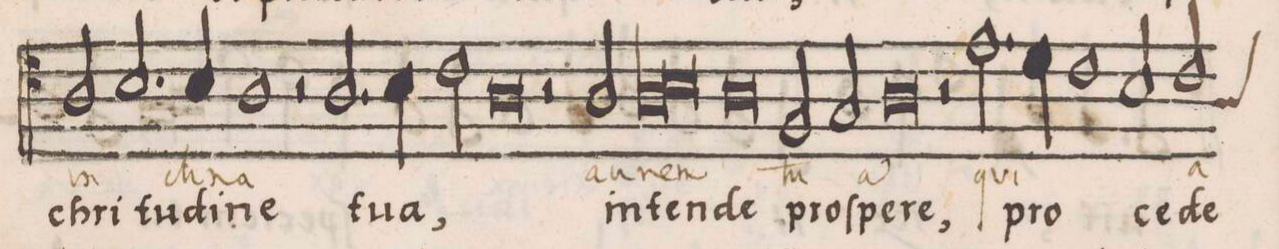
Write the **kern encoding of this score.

**kern	**text	**text
*I"ALTVS	*	*
*clefC4	*	*
*k[]	*	*
*met(c)	*	*
*M2/1	*	*
2A/	-chri-	in-
=54	=54	=54
2.B/	-tu-	.
4B/	-di-	-cli-
1A	-ne	-na
=55	=55	=55
2r	.	.
2.A/	tu-	.
4B\	-a,	.
2c\	.	.
=56	=56	=56
0A	.	.
=57	=57	=57
2r	.	.
2A/	in-	au-
*lig	*	*
1A	-ten-	-rem
=58	=58	=58
1B	.	.
*Xlig	*	*
0A	-de	.
=59	=59	=59
2F/	pro-	tu-
2G/	-ſpe-	.
=60	=60	=60
0A	-re,	-a(m)
=61	=61	=61
2r	.	.
2.e\	pro-	qvi-
4d\	.	.
1c	.	.
=62	=62	=62
2B/	-ce-	.
*custos:A	*	*
2c/	-de	-a
*-	*-	*-
